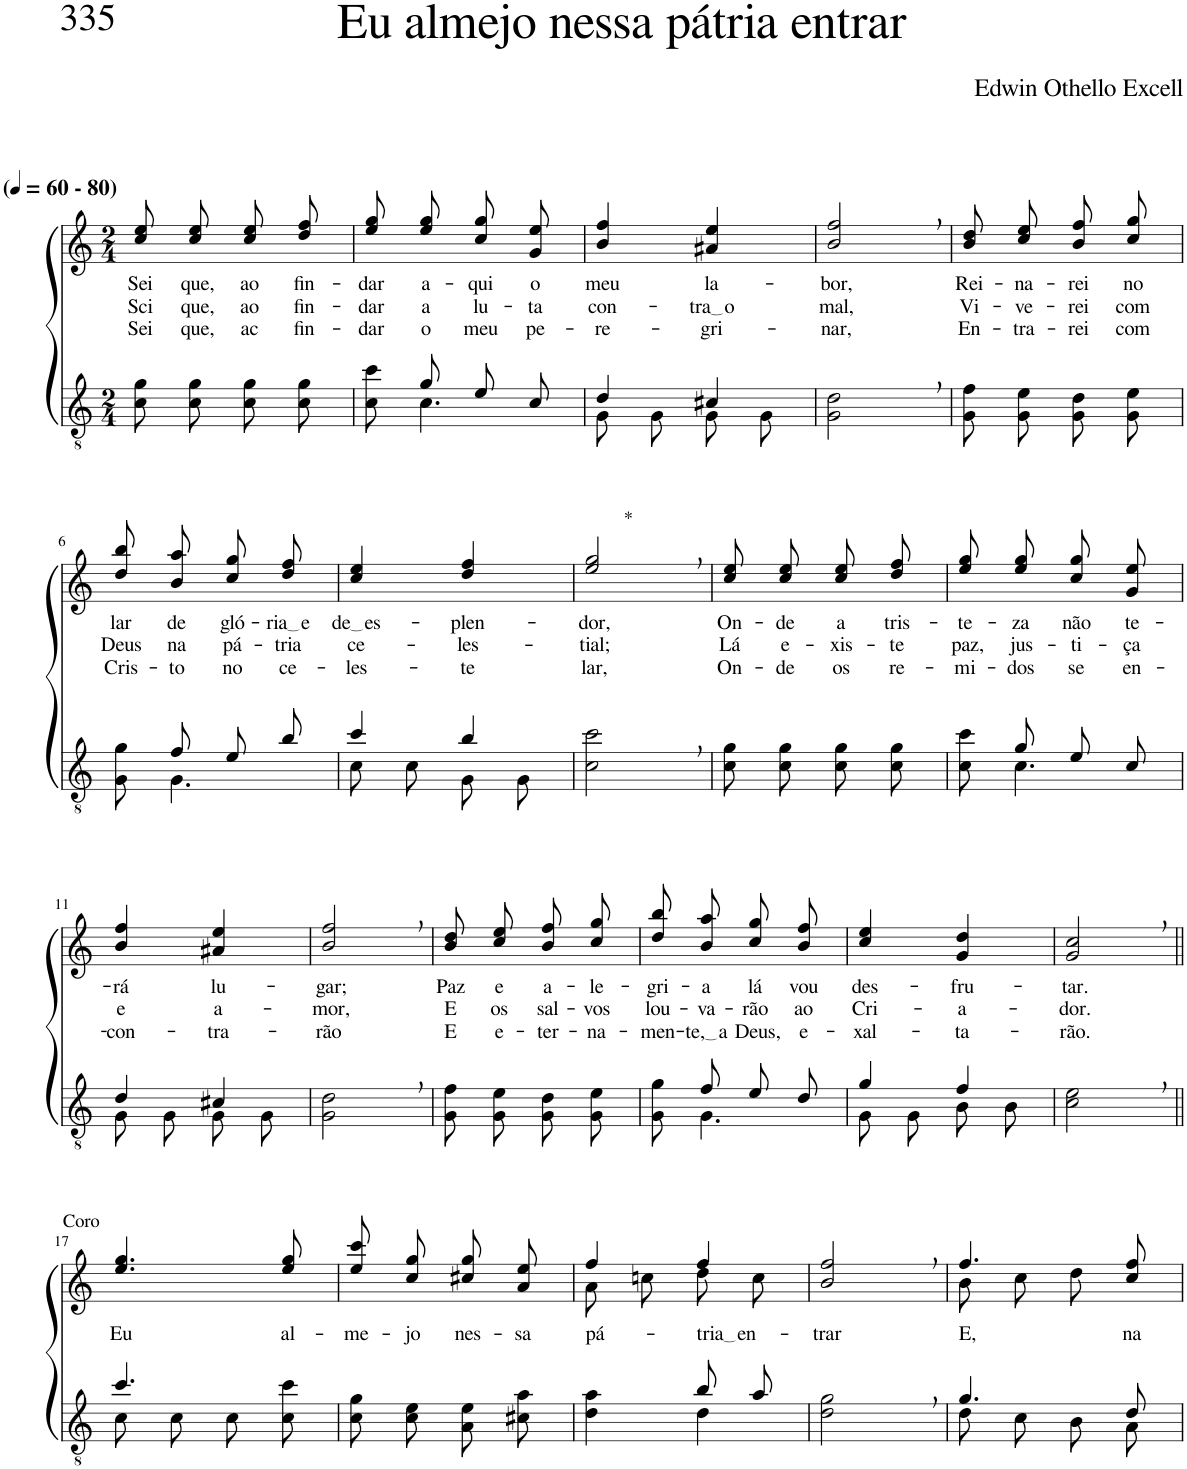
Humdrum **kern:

**kern	**kern	**text	**text	**text
*part2	*part1	*part1	*part1	*part1
*staff2	*staff1	*staff1	*staff1	*staff1
*I"Parte III e IV	*I"Parte I e II	*	*	*
*clefGv2	*clefG2	*	*	*
*Trd5c9	*Trd5c9	*	*	*
*k[]	*k[]	*	*	*
*M2/4	*M2/4	*	*	*
*MM60	*MM60	*	*	*
=1	=1	=1	=1	=1
!	!LO:TX:a:B:t=(	!	!	!
!	!LO:TX:a:B:t=- 80)	!	!	!
!	!	!LO:LY:b	!LO:LY:b	!LO:LY:b
8c\ 8g\L	8cc\ 8ee\L	Sei	Sci	Sei
!	!	!LO:LY:b	!LO:LY:b	!LO:LY:b
8c\ 8g\J	8cc\ 8ee\J	que,	que,	que,
!	!	!LO:LY:b	!LO:LY:b	!LO:LY:b
8c\ 8g\L	8cc\ 8ee\L	ao	ao	ac
!	!	!LO:LY:b	!LO:LY:b	!LO:LY:b
8c\ 8g\J	8dd\ 8ff\J	fin-	fin-	fin-
=2	=2	=2	=2	=2
*^	*	*	*	*
!	!	!	!LO:LY:b	!LO:LY:b	!LO:LY:b
8ryy	8c\ 8cc\	8ee\ 8gg\L	-dar	-dar	-dar
!	!	!	!LO:LY:b	!LO:LY:b	!LO:LY:b
8g/	4.c\	8ee\ 8gg\J	a-	a	o
!	!	!	!LO:LY:b	!LO:LY:b	!LO:LY:b
8e/L	.	8cc\ 8gg\L	-qui	lu-	meu
!	!	!	!LO:LY:b	!LO:LY:b	!LO:LY:b
8c/J	.	8g\ 8ee\J	o	-ta	pe-
=3	=3	=3	=3	=3	=3
!	!	!	!LO:LY:b	!LO:LY:b	!LO:LY:b
4d/	8G\L	4b/ 4ff/	meu	con-	-re-
.	8G\J	.	.	.	.
!	!	!	!LO:LY:b	!LO:LY:b	!LO:LY:b
4c#X/	8G\L	4a#X/ 4ee/	la-	tra o	-gri-
.	8G\J	.	.	.	.
=4	=4	=4	=4	=4	=4
!	!	!	!LO:LY:b	!LO:LY:b	!LO:LY:b
*v	*v	*	*	*	*
2G\, 2d\,	2b/, 2ff/,	-bor,	mal,	-nar,
=5	=5	=5	=5	=5
!	!	!LO:LY:b	!LO:LY:b	!LO:LY:b
8G\ 8f\L	8b\ 8dd\L	Rei-	Vi-	En-
!	!	!LO:LY:b	!LO:LY:b	!LO:LY:b
8G\ 8e\J	8cc\ 8ee\J	-na-	-ve-	-tra-
!	!	!LO:LY:b	!LO:LY:b	!LO:LY:b
8G\ 8d\L	8b\ 8ff\L	-rei	-rei	-rei
!	!	!LO:LY:b	!LO:LY:b	!LO:LY:b
8G\ 8e\J	8cc\ 8gg\J	no	com	com
!!LO:LB:g=z
=6	=6	=6	=6	=6
*^	*	*	*	*
!	!	!	!LO:LY:b	!LO:LY:b	!LO:LY:b
8ryy	8G\ 8g\	8dd\ 8bb\L	lar	Deus	Cris-
!	!	!	!LO:LY:b	!LO:LY:b	!LO:LY:b
8f/	4.G\	8b\ 8aa\J	de	na	-to
!	!	!	!LO:LY:b	!LO:LY:b	!LO:LY:b
8e/L	.	8cc\ 8gg\L	gló-	pá-	no
!	!	!	!LO:LY:b	!LO:LY:b	!LO:LY:b
8b/J	.	8dd\ 8ff\J	ria e	-tria	ce-
=7	=7	=7	=7	=7	=7
!	!	!	!LO:LY:b	!LO:LY:b	!LO:LY:b
4cc/	8c\L	4cc/ 4ee/	de es	ce-	-les-
.	8c\J	.	.	.	.
!	!	!	!LO:LY:b	!LO:LY:b	!LO:LY:b
4b/	8G\L	4dd/ 4ff/	-plen-	-les-	-te
.	8G\J	.	.	.	.
=8	=8	=8	=8	=8	=8
!	!	!LO:TX:a:t=*	!	!	!
!	!	!	!LO:LY:b	!LO:LY:b	!LO:LY:b
*v	*v	*	*	*	*
2c\, 2cc\,	2ee/, 2gg/,	-dor,	-tial;	lar,
=9	=9	=9	=9	=9
!	!	!LO:LY:b	!LO:LY:b	!LO:LY:b
8c\ 8g\L	8cc\ 8ee\L	On-	Lá	On-
!	!	!LO:LY:b	!LO:LY:b	!LO:LY:b
8c\ 8g\J	8cc\ 8ee\J	-de	e-	-de
!	!	!LO:LY:b	!LO:LY:b	!LO:LY:b
8c\ 8g\L	8cc\ 8ee\L	a	-xis-	os
!	!	!LO:LY:b	!LO:LY:b	!LO:LY:b
8c\ 8g\J	8dd\ 8ff\J	tris-	-te	re-
=10	=10	=10	=10	=10
*^	*	*	*	*
!	!	!	!LO:LY:b	!LO:LY:b	!LO:LY:b
8ryy	8c\ 8cc\	8ee\ 8gg\L	-te-	paz,	-mi-
!	!	!	!LO:LY:b	!LO:LY:b	!LO:LY:b
8g/	4.c\	8ee\ 8gg\J	-za	jus-	-dos
!	!	!	!LO:LY:b	!LO:LY:b	!LO:LY:b
8e/L	.	8cc\ 8gg\L	não	-ti-	se
!	!	!	!LO:LY:b	!LO:LY:b	!LO:LY:b
8c/J	.	8g\ 8ee\J	te-	-ça	en-
!!LO:LB:g=z
=11	=11	=11	=11	=11	=11
!	!	!	!LO:LY:b	!LO:LY:b	!LO:LY:b
4d/	8G\L	4b/ 4ff/	-rá	e	-con-
.	8G\J	.	.	.	.
!	!	!	!LO:LY:b	!LO:LY:b	!LO:LY:b
4c#X/	8G\L	4a#X/ 4ee/	lu-	a-	-tra-
.	8G\J	.	.	.	.
=12	=12	=12	=12	=12	=12
!	!	!	!LO:LY:b	!LO:LY:b	!LO:LY:b
*v	*v	*	*	*	*
2G\, 2d\,	2b/, 2ff/,	-gar;	-mor,	-rão
=13	=13	=13	=13	=13
!	!	!LO:LY:b	!LO:LY:b	!LO:LY:b
8G\ 8f\L	8b\ 8dd\L	Paz	E	E
!	!	!LO:LY:b	!LO:LY:b	!LO:LY:b
8G\ 8e\J	8cc\ 8ee\J	e	os	e-
!	!	!LO:LY:b	!LO:LY:b	!LO:LY:b
8G\ 8d\L	8b\ 8ff\L	a-	sal-	-ter-
!	!	!LO:LY:b	!LO:LY:b	!LO:LY:b
8G\ 8e\J	8cc\ 8gg\J	-le-	-vos	-na-
=14	=14	=14	=14	=14
*^	*	*	*	*
!	!	!	!LO:LY:b	!LO:LY:b	!LO:LY:b
8ryy	8G\ 8g\	8dd\ 8bb\L	-gri-	lou-	-men-
!	!	!	!LO:LY:b	!LO:LY:b	!LO:LY:b
8f/	4.G\	8b\ 8aa\J	-a	-va-	te, a
!	!	!	!LO:LY:b	!LO:LY:b	!LO:LY:b
8e/L	.	8cc\ 8gg\L	lá	-rão	Deus,
!	!	!	!LO:LY:b	!LO:LY:b	!LO:LY:b
8d/J	.	8b\ 8ff\J	vou	ao	e-
=15	=15	=15	=15	=15	=15
!	!	!	!LO:LY:b	!LO:LY:b	!LO:LY:b
4g/	8G\L	4cc/ 4ee/	des-	Cri-	-xal-
.	8G\J	.	.	.	.
!	!	!	!LO:LY:b	!LO:LY:b	!LO:LY:b
4f/	8B\L	4g/ 4dd/	-fru-	-a-	-ta-
.	8B\J	.	.	.	.
=16	=16	=16	=16	=16	=16
!	!	!	!LO:LY:b	!LO:LY:b	!LO:LY:b
*v	*v	*	*	*	*
2c\, 2e\,	2g/, 2cc/,	-tar.	-dor.	-rão.
!!LO:LB:g=z
=17||	=17||	=17||	=17||	=17||
*^	*	*	*	*
!	!	!LO:TX:a:t=Coro	!	!	!
!	!	!	!LO:LY:b	!	!
4.cc/	8c\L	4.ee/ 4.gg/	Eu	.	.
.	8c\J	.	.	.	.
.	8c\L	.	.	.	.
!	!	!	!LO:LY:b	!	!
8ryy	8c\ 8cc\J	8ee/ 8gg/	al-	.	.
=18	=18	=18	=18	=18	=18
!	!	!	!LO:LY:b	!	!
*v	*v	*	*	*	*
8c\ 8g\L	8ee\ 8ccc\L	-me-	.	.
!	!	!LO:LY:b	!	!
8c\ 8e\J	8cc\ 8gg\J	-jo	.	.
!	!	!LO:LY:b	!	!
8A\ 8e\L	8cc#X\ 8gg\L	nes-	.	.
!	!	!LO:LY:b	!	!
8c#X\ 8a\J	8a\ 8ee\J	-sa	.	.
=19	=19	=19	=19	=19
*^	*^	*	*	*
!	!	!	!	!LO:LY:b	!	!
4ryy	4d\ 4a\	4ff/	8a\L	pá-	.	.
.	.	.	8ccn\J	.	.	.
!	!	!	!	!LO:LY:b	!	!
8b/L	4d\	4ff/	8dd\L	tria en	.	.
8a/J	.	.	8cc\J	.	.	.
*v	*v	*	*	*	*	*
=20	=20	=20	=20	=20	=20
!	!	!	!LO:LY:b	!	!
*	*v	*v	*	*	*
2d\, 2g\,	2b/, 2ff/,	-trar	.	.
=21	=21	=21	=21	=21
*^	*^	*	*	*
!	!	!	!	!LO:LY:b	!	!
4.g/	8d\L	4.ff/	8b\	E,	.	.
.	8c\J	.	8cc\L	.	.	.
.	8B\L	.	8dd\J	.	.	.
!	!	!	!	!LO:LY:b	!	!
8d/	8A\J	8cc/ 8ff/	8ryy	na	.	.
*v	*v	*	*	*	*	*
*	*v	*v	*	*	*
=	=	=	=	=
*-	*-	*-	*-	*-
